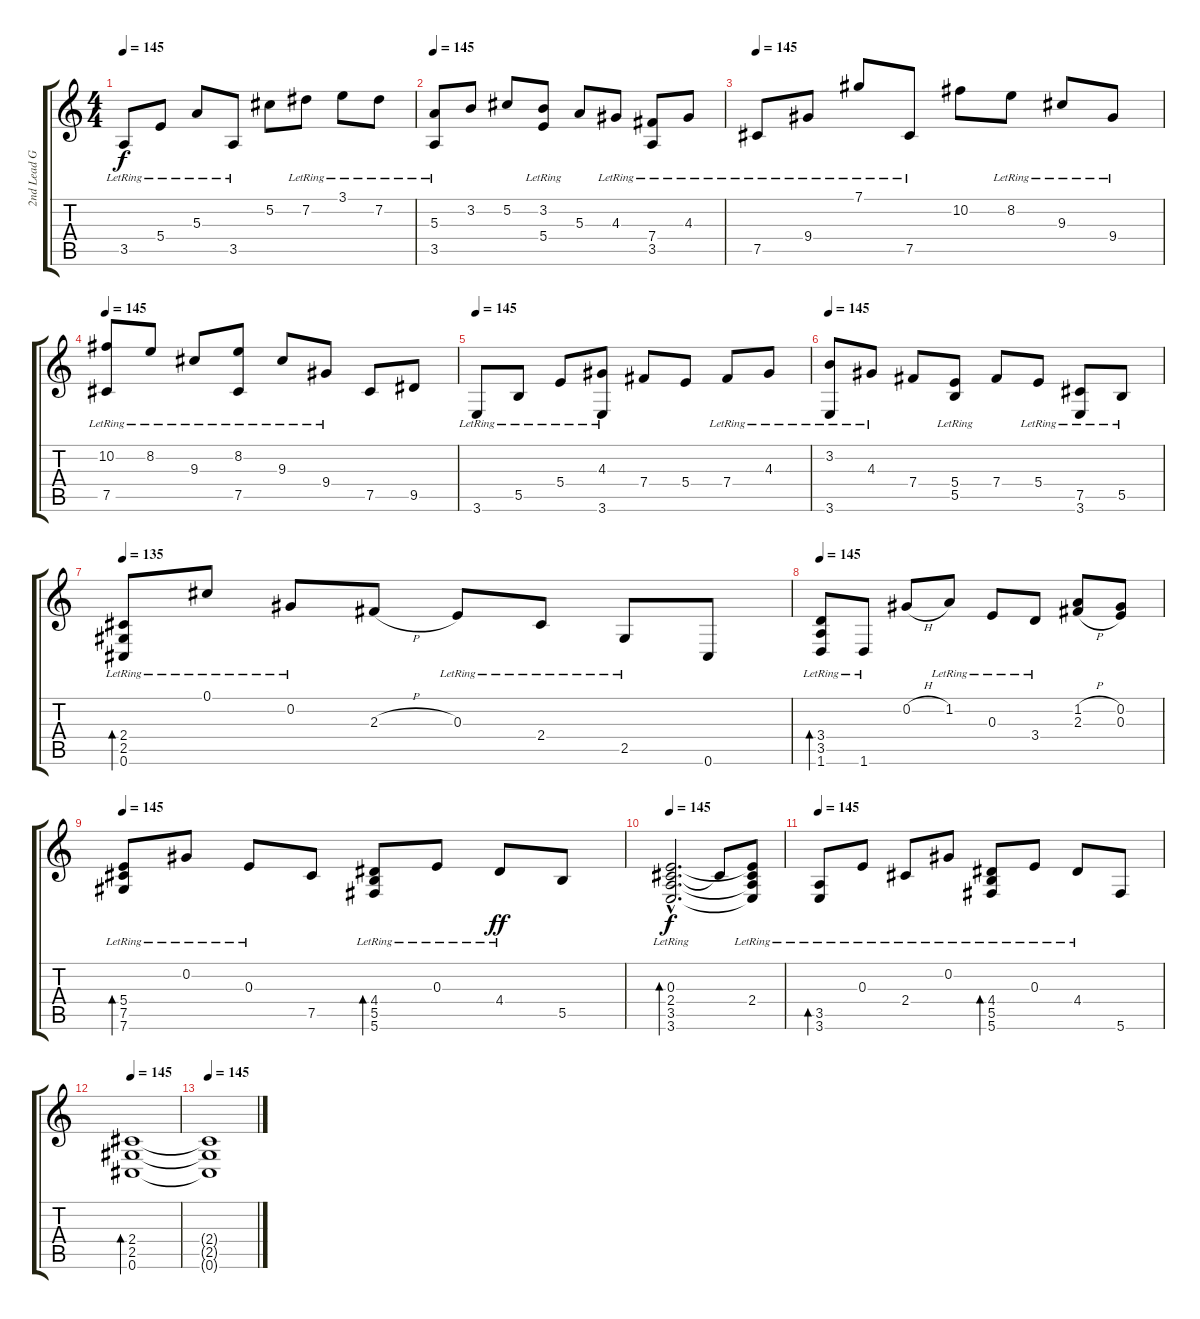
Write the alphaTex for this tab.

\track ("2nd Lead Guitar" "2nd Lead G") {instrument distortionguitar}
\staff {score tabs}
\tuning (Db4 Ab3 E3 B2 Gb2 Db2) {hide}
\ts (4 4)
\tempo 145
\clef g2
\ks c
3.5{lr}.8{dy f instrument electricguitarjazz} 5.4{lr}.8 5.3{lr}.8 3.5{lr}.8 5.2.8 7.2{lr}.8 3.1{lr}.8 7.2{lr}.8 |
\tempo 145
(5.3{lr} 3.5{lr}).8{instrument electricguitarjazz} 3.2.8 5.2.8 (3.2{lr} 5.4{lr}).8 5.3.8 4.3{lr}.8 (7.4{lr} 3.5{lr}).8 4.3{lr}.8 |
\tempo 145
7.5{lr}.8{instrument electricguitarjazz} 9.4{lr}.8 7.1{lr}.8 7.5{lr}.8 10.2.8 8.2{lr}.8 9.3{lr}.8 9.4{lr}.8 |
\tempo 145
(10.2 7.5{lr}).8{instrument electricguitarjazz} 8.2{lr}.8 9.3{lr}.8 (8.2{lr} 7.5{lr}).8 9.3{lr}.8 9.4{lr}.8 7.5.8 9.5.8 |
\tempo 145
3.6{lr}.8{instrument electricguitarjazz} 5.5{lr}.8 5.4{lr}.8 (4.3{lr} 3.6{lr}).8 7.4.8 5.4.8 7.4{lr}.8 4.3{lr}.8 |
\tempo 145
(3.2{lr} 3.6{lr}).8{instrument electricguitarjazz} 4.3{lr}.8 7.4.8 (5.4 5.5{lr}).8 7.4.8 5.4{lr}.8 (7.5 3.6{lr}).8 5.5{lr}.8 |
\tempo 135
(2.4{lr} 2.5{lr} 0.6{lr}).8{bd 240 instrument electricguitarjazz} 0.1{lr}.8 0.2{lr}.8 2.3{h}.8 0.3{lr}.8 2.4{lr}.8 2.5{lr}.8 0.6.8 |
\tempo 145
(3.4{lr} 3.5{lr} 1.6).8{bd 120 instrument electricguitarjazz} 1.6{lr}.8 0.2{h}.8 1.2{lr}.8 0.3{lr}.8 3.4{lr}.8 (1.2{h} 2.3{h}).8 (0.2 0.3).8 |
\tempo 145
(5.4{lr} 7.5{lr} 7.6{lr}).8{bd 120 instrument electricguitarjazz} 0.2{lr}.8 0.3{lr}.8 7.5.8 (4.4{lr} 5.5{lr} 5.6{lr}).8{bd 120} 0.3{lr}.8 4.4{lr}.8{dy ff} 5.5.8 |
\tempo 145
(0.3{hac lr} 2.4{hac} 3.5{hac} 3.6{hac}).2{d bd 240 dy f instrument electricguitarjazz} 2.4{t}.8 (0.3{t} 2.4{lr} 3.5{t} 3.6{t}).8 |
\tempo 145
(3.5{lr} 3.6{lr}).8{bd 120 instrument electricguitarjazz} 0.3{lr}.8 2.4{lr}.8 0.2{lr}.8 (4.4{lr} 5.5{lr} 5.6{lr}).8{bd 120} 0.3{lr}.8 4.4{lr}.8 5.6.8 |
\tempo 145
(2.4 2.5 0.6).1{bd 240 instrument electricguitarjazz} |
\tempo 145
(2.4{t} 2.5{t} 0.6{t}).1
